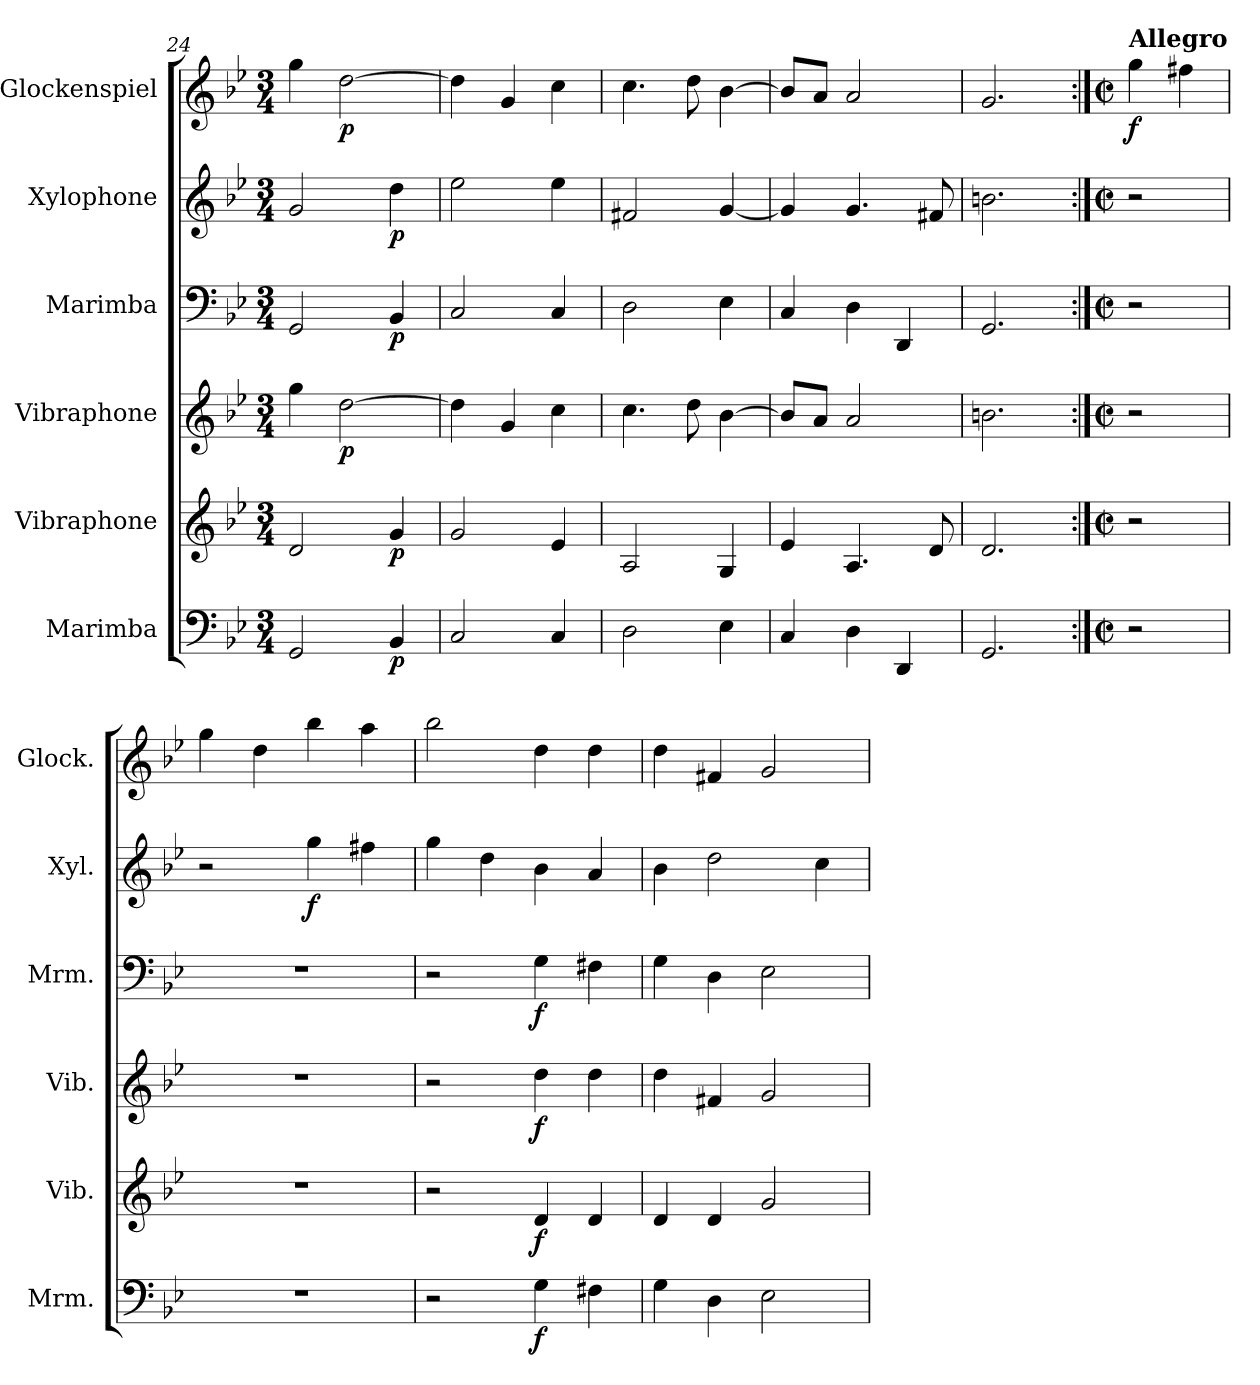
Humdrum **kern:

**kern	**dynam	**kern	**dynam	**kern	**dynam	**kern	**dynam	**kern	**dynam	**kern	**dynam
*part6	*part6	*part5	*part5	*part4	*part4	*part3	*part3	*part2	*part2	*part1	*part1
*staff6	*staff6	*staff5	*staff5	*staff4	*staff4	*staff3	*staff3	*staff2	*staff2	*staff1	*staff1
*I"Marimba	*	*I"Vibraphone	*	*I"Vibraphone	*	*I"Marimba	*	*I"Xylophone	*	*I"Glockenspiel	*
*I'Mrm.	*	*I'Vib.	*	*I'Vib.	*	*I'Mrm.	*	*I'Xyl.	*	*I'Glock.	*
*clefF4	*	*clefG2	*	*clefG2	*	*clefF4	*	*clefG2	*	*clefG2	*
*	*	*	*	*	*	*	*	*ITrd-7c-12	*	*ITrd-14c-24	*
*k[b-e-]	*	*k[b-e-]	*	*k[b-e-]	*	*k[b-e-]	*	*k[b-e-]	*	*k[b-e-]	*
*M3/4	*	*M3/4	*	*M3/4	*	*M3/4	*	*M3/4	*	*M3/4	*
=24	=24	=24	=24	=24	=24	=24	=24	=24	=24	=24	=24
2GG/	.	2d/	.	4gg\	.	2GG/	.	2gg/	.	4gggg\	.
!	!	!	!	!	!LO:DY:b	!	!	!	!	!	!LO:DY:b
.	.	.	.	[2dd\	p	.	.	.	.	[2dddd\	p
!	!LO:DY:b	!	!LO:DY:b	!	!	!	!LO:DY:b	!	!LO:DY:b	!	!
4BB-/	p	4g/	p	.	.	4BB-/	p	4ddd\	p	.	.
=25	=25	=25	=25	=25	=25	=25	=25	=25	=25	=25	=25
2C/	.	2g/	.	4dd\]	.	2C/	.	2eee-\	.	4dddd\]	.
.	.	.	.	4g/	.	.	.	.	.	4ggg/	.
4C/	.	4e-/	.	4cc\	.	4C/	.	4eee-\	.	4cccc\	.
=26	=26	=26	=26	=26	=26	=26	=26	=26	=26	=26	=26
2D\	.	2A/	.	4.cc\	.	2D\	.	2ff#X/	.	4.cccc\	.
.	.	.	.	8dd\	.	.	.	.	.	8dddd\	.
4E-\	.	4G/	.	[4b-\	.	4E-\	.	[4gg/	.	[4bbb-\	.
=27	=27	=27	=27	=27	=27	=27	=27	=27	=27	=27	=27
4C/	.	4e-/	.	8b-/L]	.	4C/	.	4gg/]	.	8bbb-/L]	.
.	.	.	.	8a/J	.	.	.	.	.	8aaa/J	.
4D\	.	4.A/	.	2a/	.	4D\	.	4.gg/	.	2aaa/	.
4DD/	.	.	.	.	.	4DD/	.	.	.	.	.
.	.	8d/	.	.	.	.	.	8ff#X/	.	.	.
=28	=28	=28	=28	=28	=28	=28	=28	=28	=28	=28	=28
2.GG/	.	2.d/	.	2.bn\	.	2.GG/	.	2.bbn\	.	2.ggg/	.
!!LO:PB:g=z
=:|!	=:|!	=:|!	=:|!	=:|!	=:|!	=:|!	=:|!	=:|!	=:|!	=:|!	=:|!
*M2/2	*	*M2/2	*	*M2/2	*	*M2/2	*	*M2/2	*	*M2/2	*
*met(c|)	*	*met(c|)	*	*met(c|)	*	*met(c|)	*	*met(c|)	*	*met(c|)	*
!	!	!	!	!	!	!	!	!	!	!LO:TX:a:B:t=Allegro	!
!	!	!	!	!	!	!	!	!	!	!	!LO:DY:b
2r	.	2r	.	2r	.	2r	.	2r	.	4gggg\	f
.	.	.	.	.	.	.	.	.	.	4ffff#X\	.
=1	=1	=1	=1	=1	=1	=1	=1	=1	=1	=1	=1
1r	.	1r	.	1r	.	1r	.	2r	.	4gggg\	.
.	.	.	.	.	.	.	.	.	.	4dddd\	.
!	!	!	!	!	!	!	!	!	!LO:DY:b	!	!
.	.	.	.	.	.	.	.	4ggg\	f	4bbbb-\	.
.	.	.	.	.	.	.	.	4fff#X\	.	4aaaa\	.
=2	=2	=2	=2	=2	=2	=2	=2	=2	=2	=2	=2
2r	.	2r	.	2r	.	2r	.	4ggg\	.	2bbbb-\	.
.	.	.	.	.	.	.	.	4ddd\	.	.	.
!	!LO:DY:b	!	!LO:DY:b	!	!LO:DY:b	!	!LO:DY:b	!	!	!	!
4G\	f	4d/	f	4dd\	f	4G\	f	4bb-\	.	4dddd\	.
4F#X\	.	4d/	.	4dd\	.	4F#X\	.	4aa/	.	4dddd\	.
=3	=3	=3	=3	=3	=3	=3	=3	=3	=3	=3	=3
4G\	.	4d/	.	4dd\	.	4G\	.	4bb-\	.	4dddd\	.
4D\	.	4d/	.	4f#X/	.	4D\	.	2ddd\	.	4fff#X/	.
2E-\	.	2g/	.	2g/	.	2E-\	.	.	.	2ggg/	.
.	.	.	.	.	.	.	.	4ccc\	.	.	.
=	=	=	=	=	=	=	=	=	=	=	=
*-	*-	*-	*-	*-	*-	*-	*-	*-	*-	*-	*-
